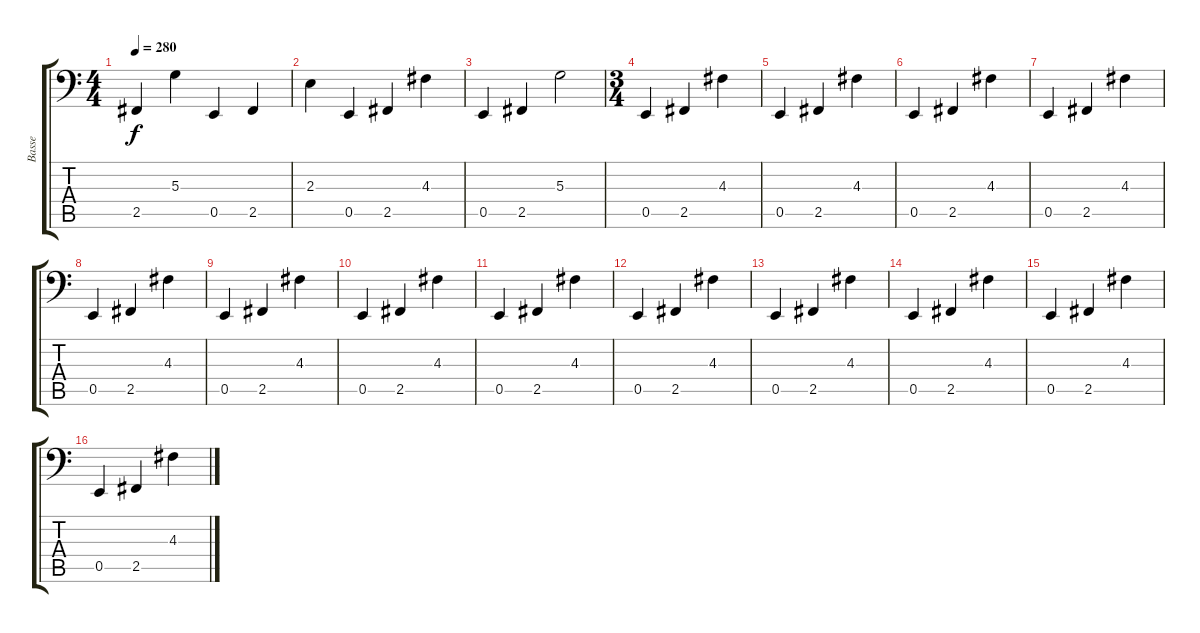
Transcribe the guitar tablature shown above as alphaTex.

\track ("Basse" "Basse") {instrument electricbassfinger}
\staff {score tabs}
\tuning (C3 G2 D2 A1 E1 B0) {hide}
\ts (4 4)
\tempo 280
\clef f4
\ks c
2.5.4{dy f} 5.3.4 0.5.4 2.5.4 |
2.3.4 0.5.4 2.5.4 4.3.4 |
0.5.4 2.5.4 5.3.2 |
\ts (3 4)
0.5.4 2.5.4 4.3.4 |
0.5.4 2.5.4 4.3.4 |
0.5.4 2.5.4 4.3.4 |
0.5.4 2.5.4 4.3.4 |
0.5.4 2.5.4 4.3.4 |
0.5.4 2.5.4 4.3.4 |
0.5.4 2.5.4 4.3.4 |
0.5.4 2.5.4 4.3.4 |
0.5.4 2.5.4 4.3.4 |
0.5.4 2.5.4 4.3.4 |
0.5.4 2.5.4 4.3.4 |
0.5.4 2.5.4 4.3.4 |
0.5.4 2.5.4 4.3.4
